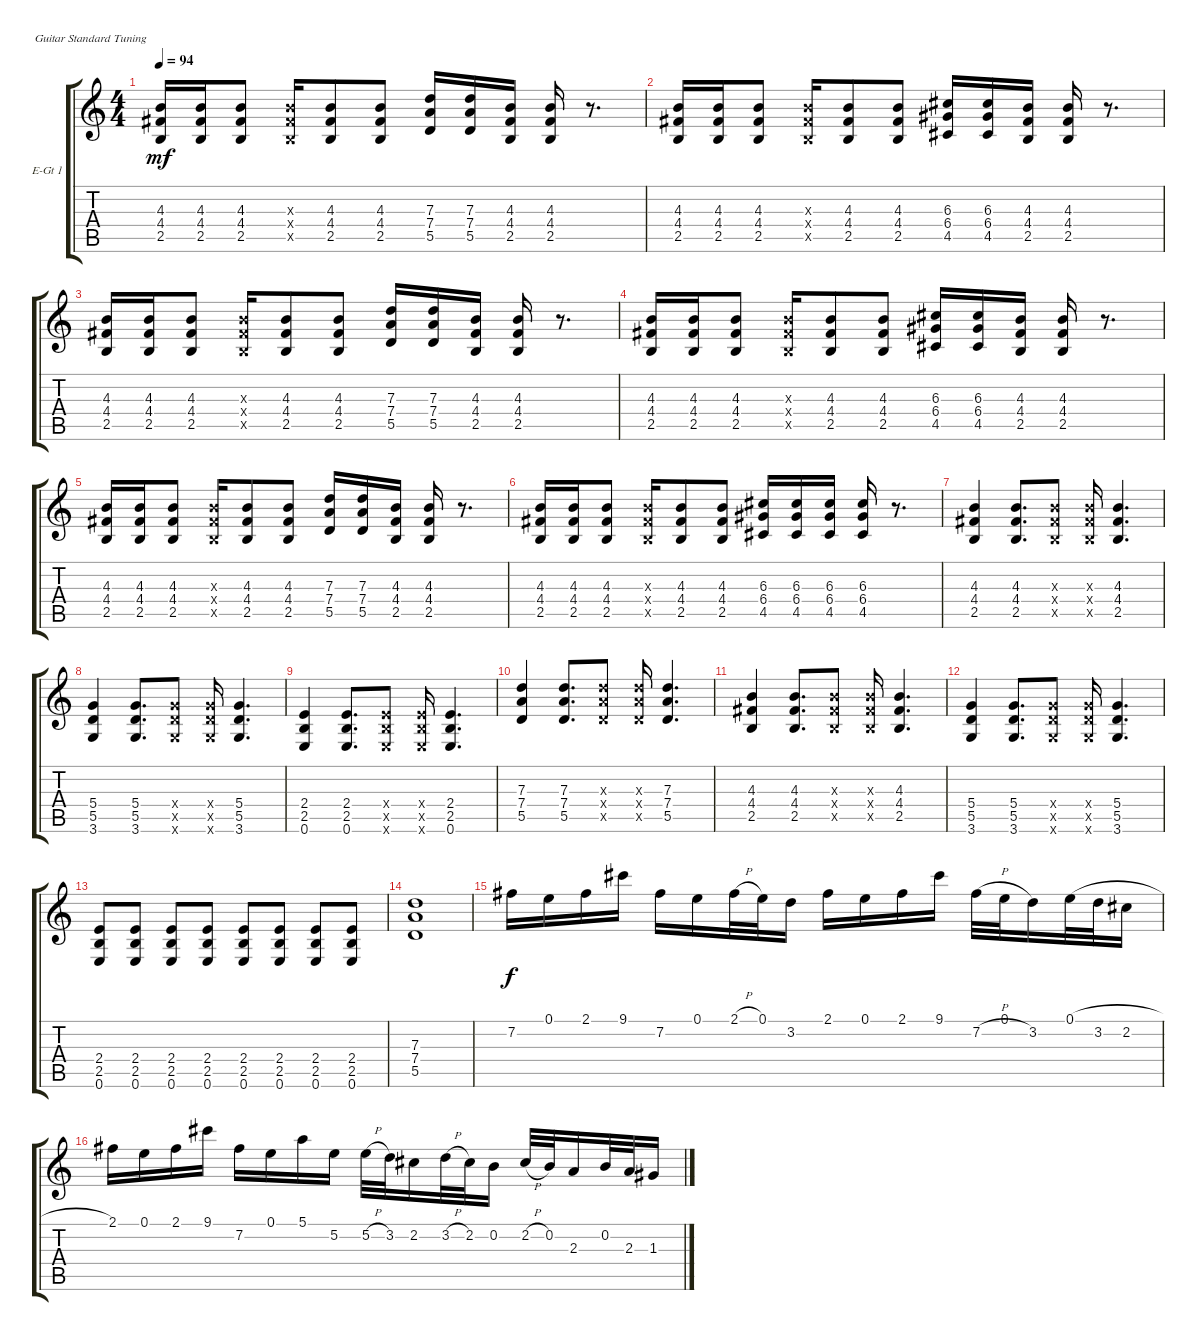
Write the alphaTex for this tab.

\defaultSystemsLayout 4
\bracketExtendMode groupsimilarinstruments
\firstSystemTrackNameOrientation horizontal
\otherSystemsTrackNameOrientation horizontal
\track ("Ben Kasica (Lead Guitar)" "E-Gt 1") {instrument overdrivenguitar}
\staff {score tabs}
\tuning (E4 B3 G3 D3 A2 E2)
\ts (4 4)
\tempo 94
\clef g2
\ks c
(4.3 4.4 2.5).16{dy mf} (2.5 4.4 4.3).16 (4.3 4.4 2.5).8 (4.3{x} 4.4{x} 2.5{x}).16 (4.3 4.4 2.5).8 (2.5 4.4 4.3).8 (5.5 7.4 7.3).16 (5.5 7.4 7.3).16 (2.5 4.4 4.3).16 (2.5 4.4 4.3).16 r.8{d} |
(2.5 4.4 4.3).16 (2.5 4.4 4.3).16 (2.5 4.4 4.3).8 (4.3{x} 4.4{x} 2.5{x}).16 (2.5 4.4 4.3).8 (2.5 4.4 4.3).8 (6.4 6.3 4.5).16 (4.5 6.4 6.3).16 (4.3 4.4 2.5).16 (4.3 4.4 2.5).16 r.8{d} |
(4.3 4.4 2.5).16 (2.5 4.4 4.3).16 (4.3 4.4 2.5).8 (4.3{x} 4.4{x} 2.5{x}).16 (4.3 4.4 2.5).8 (2.5 4.4 4.3).8 (5.5 7.4 7.3).16 (5.5 7.4 7.3).16 (2.5 4.4 4.3).16 (2.5 4.4 4.3).16 r.8{d} |
(2.5 4.4 4.3).16 (2.5 4.4 4.3).16 (2.5 4.4 4.3).8 (4.3{x} 4.4{x} 2.5{x}).16 (2.5 4.4 4.3).8 (2.5 4.4 4.3).8 (6.4 6.3 4.5).16 (4.5 6.4 6.3).16 (4.3 4.4 2.5).16 (4.3 4.4 2.5).16 r.8{d} |
(4.3 4.4 2.5).16 (2.5 4.4 4.3).16 (4.3 4.4 2.5).8 (4.3{x} 4.4{x} 2.5{x}).16 (4.3 4.4 2.5).8 (2.5 4.4 4.3).8 (5.5 7.4 7.3).16 (5.5 7.4 7.3).16 (2.5 4.4 4.3).16 (2.5 4.4 4.3).16 r.8{d} |
(4.3 4.4 2.5).16 (2.5 4.4 4.3).16 (4.3 4.4 2.5).8 (4.3{x} 4.4{x} 2.5{x}).16 (4.3 4.4 2.5).8 (2.5 4.4 4.3).8 (4.5 6.4 6.3).16 (4.5 6.4 6.3).16 (4.5 6.4 6.3).16 (4.5 6.4 6.3).16 r.8{d} |
(4.3 4.4 2.5).4 (2.5 4.4 4.3).8{d} (4.3{x} 4.4{x} 2.5{x}).8 (4.3{x} 4.4{x} 2.5{x}).16 (4.3 4.4 2.5).4{d} |
(3.6 5.5 5.4).4 (3.6 5.5 5.4).8{d} (3.6{x} 5.5{x} 5.4{x}).8 (3.6{x} 5.5{x} 5.4{x}).16 (3.6 5.5 5.4).4{d} |
(0.6 2.5 2.4).4 (2.4 2.5 0.6).8{d} (0.6{x} 2.5{x} 2.4{x}).8 (2.4{x} 2.5{x} 0.6{x}).16 (0.6 2.5 2.4).4{d} |
(5.5 7.4 7.3).4 (7.4 7.3 5.5).8{d} (7.4{x} 7.3{x} 5.5{x}).8 (5.5{x} 7.4{x} 7.3{x}).16 (7.3 7.4 5.5).4{d} |
(4.3 4.4 2.5).4 (2.5 4.4 4.3).8{d} (4.3{x} 4.4{x} 2.5{x}).8 (4.3{x} 4.4{x} 2.5{x}).16 (4.3 4.4 2.5).4{d} |
(3.6 5.5 5.4).4 (3.6 5.5 5.4).8{d} (3.6{x} 5.5{x} 5.4{x}).8 (3.6{x} 5.5{x} 5.4{x}).16 (3.6 5.5 5.4).4{d} |
(0.6 2.4 2.5).8 (0.6 2.5 2.4).8 (0.6 2.5 2.4).8 (0.6 2.5 2.4).8 (0.6 2.5 2.4).8 (0.6 2.5 2.4).8 (0.6 2.5 2.4).8 (0.6 2.5 2.4).8 |
(5.5 7.4 7.3).1 |
7.2.16{dy f} 0.1.16 2.1.16 9.1.16 7.2.16 0.1.16 2.1{h}.32 0.1.32 3.2.16 2.1.16 0.1.16 2.1.16 9.1.16 7.2{h}.32 0.1.32 3.2.16 0.1{h}.32 3.2.32 2.2.16 |
2.1.16 0.1.16 2.1.16 9.1.16 7.2.16 0.1.16 5.1.16 5.2.16 5.2{h}.32 3.2.32 2.2.16 3.2{h}.32 2.2.32 0.2.16 2.2{h}.32 0.2.32 2.3.16 0.2.32 2.3.32 1.3.16
